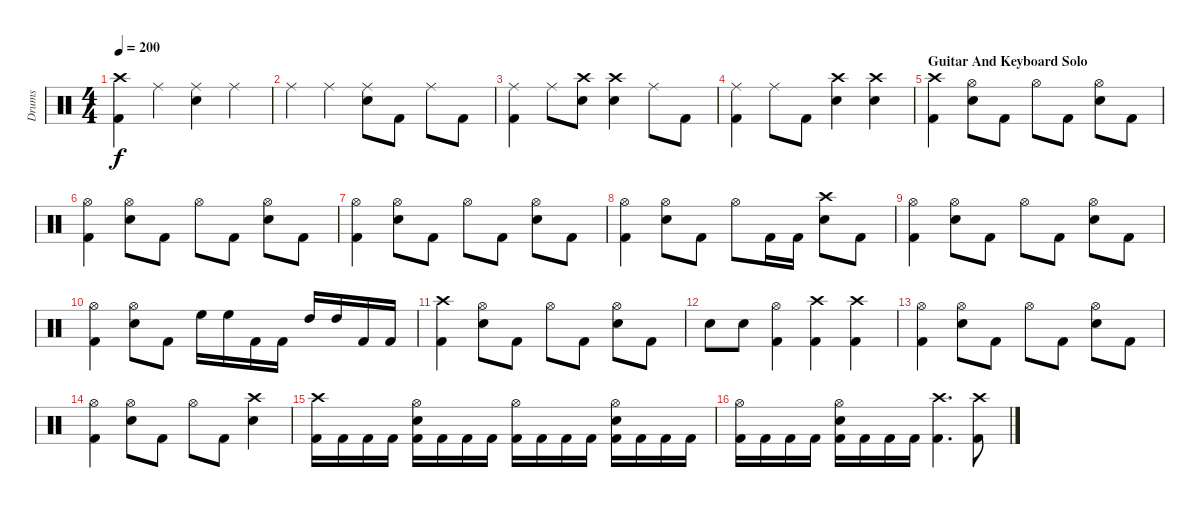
\track ("Drums" "Drums") {instrument percussion}
\staff {score}
\articulation defaults
\ts (4 4)
\tempo 200
\clef neutral
\ks c
("Crash high (hit)" "Kick (hit) 2").4{dy f} "Ride (middle)".4 ("Ride (middle)" "Electric Snare (hit)").4 "Ride (middle)".4 |
"Ride (middle)".4 "Ride (middle)".4 ("Ride (middle)" "Electric Snare (hit)").8 "Kick (hit) 2".8 "Ride (middle)".8 "Kick (hit) 2".8 |
("Ride (middle)" "Kick (hit) 2").4 "Ride (middle)".8 ("Crash high (hit)" "Electric Snare (hit)").8 ("Crash high (hit)" "Electric Snare (hit)").4 "Ride (middle)".8 "Kick (hit) 2".8 |
("Ride (middle)" "Kick (hit) 2").4 "Ride (middle)".8 "Kick (hit) 2".8 ("Crash high (hit)" "Electric Snare (hit)").4 ("Crash high (hit)" "Electric Snare (hit)").4 |
\section ("" "Guitar And Keyboard Solo")
("Crash high (hit)" "Kick (hit) 2").4 ("Hi-Hat (open)" "Electric Snare (hit)").8 "Kick (hit) 2".8 "Hi-Hat (open)".8 "Kick (hit) 2".8 ("Hi-Hat (open)" "Electric Snare (hit)").8 "Kick (hit) 2".8 |
("Hi-Hat (open)" "Kick (hit) 2").4 ("Hi-Hat (open)" "Electric Snare (hit)").8 "Kick (hit) 2".8 "Hi-Hat (open)".8 "Kick (hit) 2".8 ("Hi-Hat (open)" "Electric Snare (hit)").8 "Kick (hit) 2".8 |
("Hi-Hat (open)" "Kick (hit) 2").4 ("Hi-Hat (open)" "Electric Snare (hit)").8 "Kick (hit) 2".8 "Hi-Hat (open)".8 "Kick (hit) 2".8 ("Hi-Hat (open)" "Electric Snare (hit)").8 "Kick (hit) 2".8 |
("Hi-Hat (open)" "Kick (hit) 2").4 ("Hi-Hat (open)" "Electric Snare (hit)").8 "Kick (hit) 2".8 "Hi-Hat (open)".8 "Kick (hit) 2".16 "Kick (hit) 2".16 ("Crash high (hit)" "Electric Snare (hit)").8 "Kick (hit) 2".8 |
("Hi-Hat (open)" "Kick (hit) 2").4 ("Hi-Hat (open)" "Electric Snare (hit)").8 "Kick (hit) 2".8 "Hi-Hat (open)".8 "Kick (hit) 2".8 ("Hi-Hat (open)" "Electric Snare (hit)").8 "Kick (hit) 2".8 |
("Hi-Hat (open)" "Kick (hit) 2").4 ("Hi-Hat (open)" "Electric Snare (hit)").8 "Kick (hit) 2".8 "High Floor Tom (hit)".16 "High Floor Tom (hit)".16 "Kick (hit) 2".16 "Kick (hit) 2".16 "High Tom (hit)".16 "High Tom (hit)".16 "Kick (hit) 2".16 "Kick (hit) 2".16 |
("Crash high (hit)" "Kick (hit) 2").4 ("Hi-Hat (open)" "Electric Snare (hit)").8 "Kick (hit) 2".8 "Hi-Hat (open)".8 "Kick (hit) 2".8 ("Hi-Hat (open)" "Electric Snare (hit)").8 "Kick (hit) 2".8 |
"Electric Snare (hit)".8 "Electric Snare (hit)".8 ("Hi-Hat (open)" "Kick (hit) 2").4 ("Crash high (hit)" "Kick (hit) 2").4 ("Crash high (hit)" "Kick (hit) 2").4 |
("Hi-Hat (open)" "Kick (hit) 2").4 ("Hi-Hat (open)" "Electric Snare (hit)").8 "Kick (hit) 2".8 "Hi-Hat (open)".8 "Kick (hit) 2".8 ("Hi-Hat (open)" "Electric Snare (hit)").8 "Kick (hit) 2".8 |
("Hi-Hat (open)" "Kick (hit) 2").4 ("Hi-Hat (open)" "Electric Snare (hit)").8 "Kick (hit) 2".8 "Hi-Hat (open)".8 "Kick (hit) 2".8 ("Crash high (hit)" "Electric Snare (hit)").4 |
("Crash high (hit)" "Kick (hit) 2").16 "Kick (hit) 2".16 "Kick (hit) 2".16 "Kick (hit) 2".16 ("Hi-Hat (open)" "Electric Snare (hit)" "Kick (hit) 2").16 "Kick (hit) 2".16 "Kick (hit) 2".16 "Kick (hit) 2".16 ("Hi-Hat (open)" "Kick (hit) 2").16 "Kick (hit) 2".16 "Kick (hit) 2".16 "Kick (hit) 2".16 ("Hi-Hat (open)" "Electric Snare (hit)" "Kick (hit) 2").16 "Kick (hit) 2".16 "Kick (hit) 2".16 "Kick (hit) 2".16 |
("Hi-Hat (open)" "Kick (hit) 2").16 "Kick (hit) 2".16 "Kick (hit) 2".16 "Kick (hit) 2".16 ("Hi-Hat (open)" "Electric Snare (hit)" "Kick (hit) 2").16 "Kick (hit) 2".16 "Kick (hit) 2".16 "Kick (hit) 2".16 ("Crash high (hit)" "Kick (hit) 2").4{d} ("Crash high (hit)" "Kick (hit) 2").8
